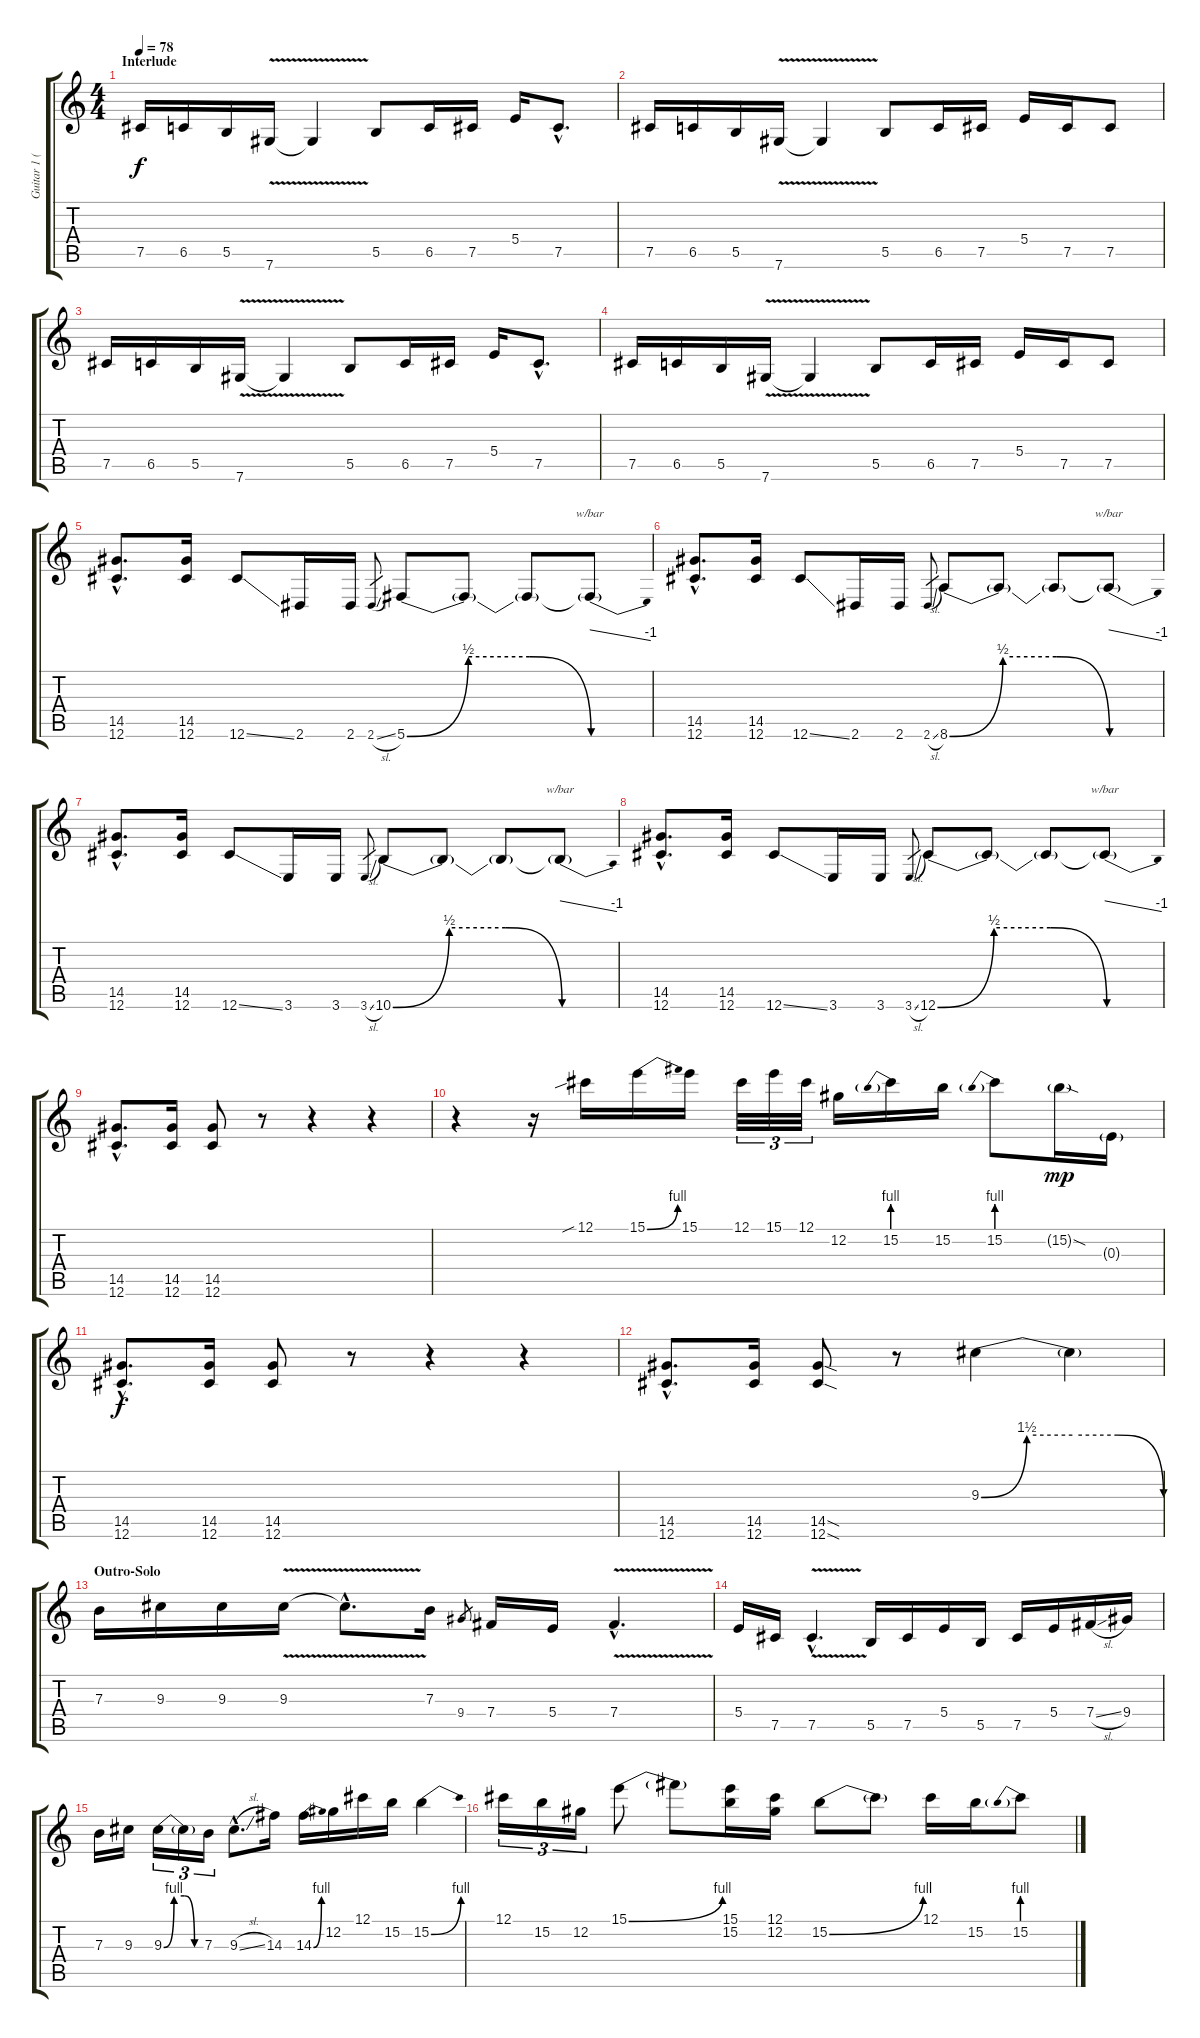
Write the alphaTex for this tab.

\track ("Guitar 1 (Tony Iommi)" "Guitar 1 (") {instrument overdrivenguitar}
\staff {score tabs}
\tuning (Db4 Ab3 E3 B2 Gb2 Db2) {hide}
\ts (4 4)
\section ("" "Interlude")
\tempo 78
\clef g2
\ks c
7.5.16{dy f} 6.5.16 5.5.16 7.6{v}.16 7.6{t}.4 5.5.8 6.5.16 7.5.16 5.4.16 7.5{hac}.8{d} |
7.5.16 6.5.16 5.5.16 7.6{v}.16 7.6{t}.4 5.5.8 6.5.16 7.5.16 5.4.16 7.5.16 7.5.8 |
7.5.16 6.5.16 5.5.16 7.6{v}.16 7.6{t}.4 5.5.8 6.5.16 7.5.16 5.4.16 7.5{hac}.8{d} |
7.5.16 6.5.16 5.5.16 7.6{v}.16 7.6{t}.4 5.5.8 6.5.16 7.5.16 5.4.16 7.5.16 7.5.8 |
(14.5{hac} 12.6{hac}).8{d} (14.5 12.6).16 12.6{ss}.8 2.6.16 2.6.16 2.6{sl}.8{gr} 5.6{be (custom 0 0 15 2 30 2 45 0 60 0)}.8 5.6{t}.8 5.6{t}.8 5.6{t}.8{tbe (dive default 0 0 60 -4)} |
(14.5{hac} 12.6{hac}).8{d} (14.5 12.6).16 12.6{ss}.8 2.6.16 2.6.16 2.6{sl}.8{gr} 8.6{be (custom 0 0 15 2 30 2 45 0 60 0)}.8 8.6{t}.8 8.6{t}.8 8.6{t}.8{tbe (dive default 0 0 60 -4)} |
(14.5{hac} 12.6{hac}).8{d} (14.5 12.6).16 12.6{ss}.8 3.6.16 3.6.16 3.6{sl}.8{gr} 10.6{be (custom 0 0 15 2 30 2 45 0 60 0)}.8 10.6{t}.8 10.6{t}.8 10.6{t}.8{tbe (dive default 0 0 60 -4)} |
(14.5{hac} 12.6{hac}).8{d} (14.5 12.6).16 12.6{ss}.8 3.6.16 3.6.16 3.6{sl}.8{gr} 12.6{be (custom 0 0 15 2 30 2 45 0 60 0)}.8 12.6{t}.8 12.6{t}.8 12.6{t}.8{tbe (dive default 0 0 60 -4)} |
(14.5{hac} 12.6{hac}).8{d} (14.5 12.6).16 (14.5 12.6).8 r.8 r.4 r.4 |
r.4 r.16 12.1{sib}.16 15.1{be (bend 0 0 60 4)}.16 15.1.16 12.1.32{tu (3 2)} 15.1.32{tu (3 2)} 12.1.32{tu (3 2)} 12.2.16 15.2{be (prebend 0 4 60 4)}.16 15.2.16 15.2{be (prebend 0 4 60 4)}.8 15.2{sod g}.16{dy mp} 0.3{g}.16 |
(14.5{hac} 12.6{hac}).8{d dy f} (14.5 12.6).16 (14.5 12.6).8 r.8 r.4 r.4 |
(14.5{hac} 12.6{hac}).8{d} (14.5 12.6).16 (14.5{sod} 12.6{sod}).8 r.8 9.3{be (custom 0 0 15 6 30 6 45 6 60 0)}.4 9.3{t}.4 |
\section ("" "Outro-Solo")
7.3.16 9.3.16 9.3.16 9.3{v}.16 9.3{hac t}.8{d} 7.3.16 9.4.8{gr} 7.4.16 5.4.16 7.4{v hac}.4{d} |
5.4.16 7.5.16 7.5{v hac}.4{d} 5.5.16 7.5.16 5.4.16 5.5.16 7.5.16 5.4.16 7.4{sl}.16 9.4.16 |
7.3.16 9.3.16 9.3{be (custom 0 0 15 4 30 4 45 0 60 0)}.16{tu (3 2)} 9.3{t}.16{tu (3 2)} 7.3.16{tu (3 2)} 9.3{sl hac}.8{d} 14.3.16 14.3{be (bend 0 0 60 4)}.16 12.2.16 12.1.16 15.2.16 15.2{be (bend 0 0 60 4)}.4 |
12.1.16{tu (3 2)} 15.2.16{tu (3 2)} 12.2.16{tu (3 2)} 15.1{be (bend 0 0 60 4)}.8 15.1{t}.8 (15.1 15.2).16 (12.1 12.2).16 15.2{be (bend 0 0 60 4)}.8 15.2{t}.8 12.1.16 15.2.16 15.2{be (prebend 0 4 60 4)}.8
